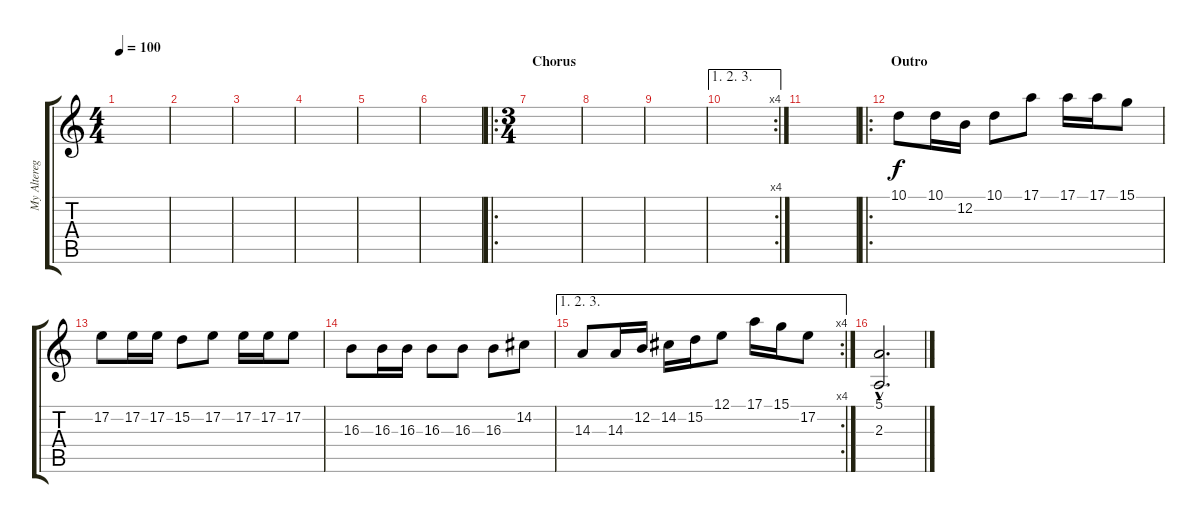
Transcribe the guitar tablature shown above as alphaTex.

\track ("My Alterego At Keyboards" "My Altereg") {instrument stringensemble1}
\staff {score tabs}
\tuning (E4 B3 G3 D3 A2 E2) {hide}
\ts (4 4)
\tempo 100
\clef g2
\ks c
|
|
|
|
|
|
\ro
\ts (3 4)
\section ("" "Chorus")
|
|
|
\ae (1 2 3)
\rc 4
|
|
\ro
\section ("" "Outro")
10.1.8 10.1.16 12.2.16 10.1.8 17.1.8 17.1.16 17.1.16 15.1.8 |
17.2.8 17.2.16 17.2.16 15.2.8 17.2.8 17.2.16 17.2.16 17.2.8 |
16.3.8 16.3.16 16.3.16 16.3.8 16.3.8 16.3.8 14.2.8 |
\ae (1 2 3)
\rc 4
14.3.8 14.3.16 12.2.16 14.2.16 15.2.16 12.1.8 17.1.16 15.1.16 17.2.8 |
(5.1{hac} 2.3{hac}).2{d}
